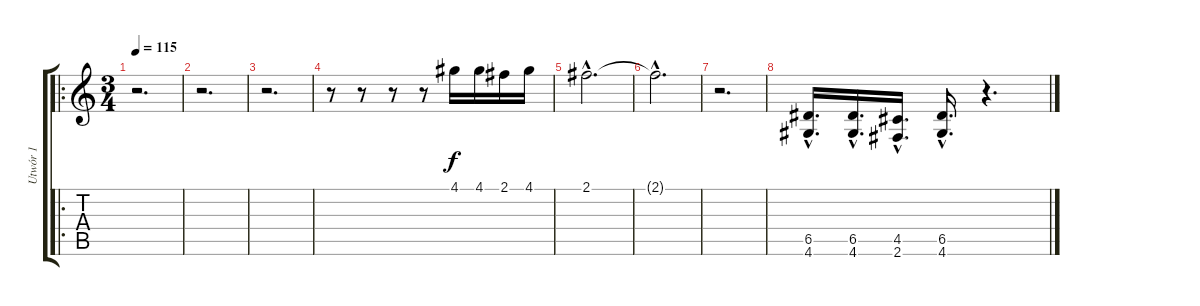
\track ("Utwór 1" "Utwór 1") {instrument distortionguitar}
\staff {score tabs}
\tuning (E4 B3 G3 D3 A2 E2) {hide}
\ro
\ts (3 4)
\tempo 115
\clef g2
\ks c
r.2{d dy f} |
r.2{d} |
r.2{d} |
r.8 r.8 r.8 r.8 4.1.16 4.1.16 2.1.16 4.1.16 |
2.1{hac}.2{d} |
2.1{hac t}.2{d} |
r.2{d} |
(6.5{hac} 4.6{hac}).16{d} (6.5{hac} 4.6{hac}).16{d} (4.5{hac} 2.6{hac}).16{d} (6.5{hac} 4.6{hac}).16{d} r.4{d}
